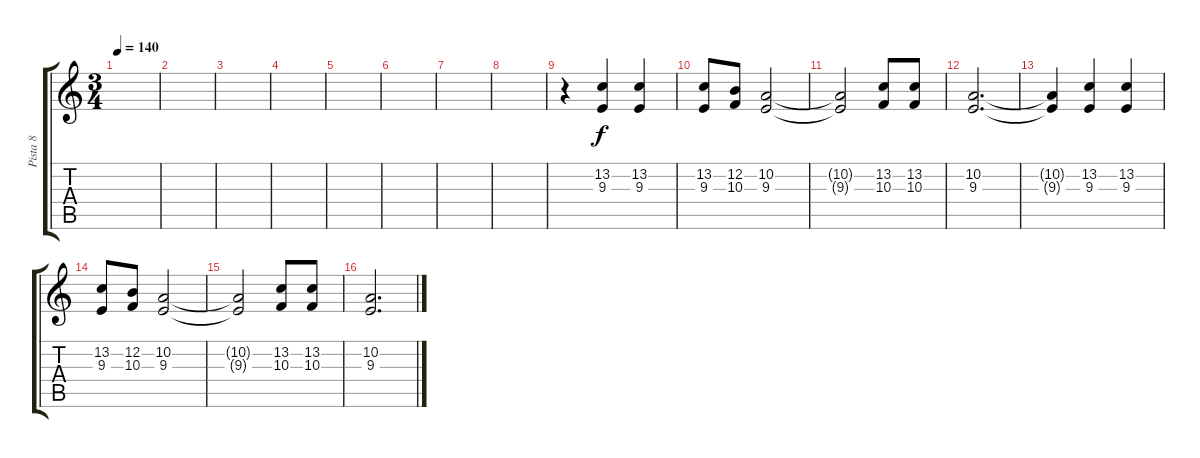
\track ("Pista 8" "Pista 8") {instrument choiraahs}
\staff {score tabs}
\tuning (E4 B3 G3 D3 A2 E2) {hide}
\ts (3 4)
\tempo 140
\clef g2
\ks c
|
|
|
|
|
|
|
|
r.4 (13.2 9.3).4 (13.2 9.3).4 |
(13.2 9.3).8 (12.2 10.3).8 (10.2 9.3).2 |
(10.2{t} 9.3{t}).2 (13.2 10.3).8 (13.2 10.3).8 |
(10.2 9.3).2{d} |
(10.2{t} 9.3{t}).4 (13.2 9.3).4 (13.2 9.3).4 |
(13.2 9.3).8 (12.2 10.3).8 (10.2 9.3).2 |
(10.2{t} 9.3{t}).2 (13.2 10.3).8 (13.2 10.3).8 |
(10.2 9.3).2{d}
